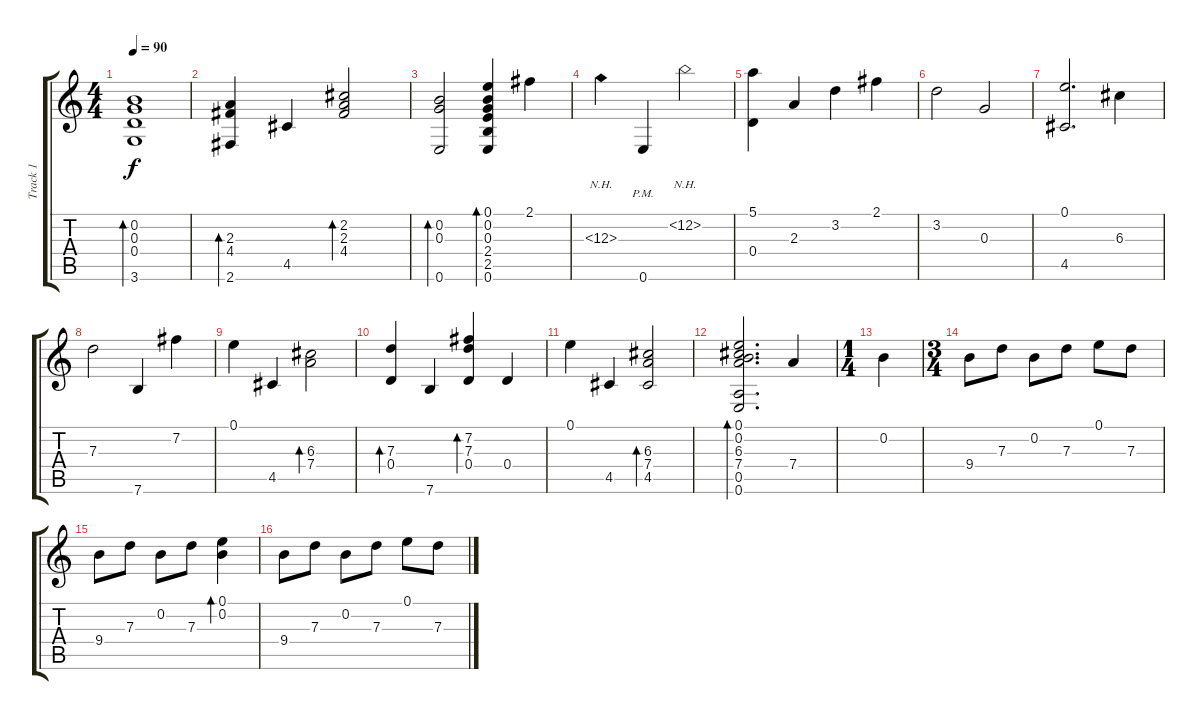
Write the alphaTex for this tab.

\track ("Track 1" "Track 1") {instrument acousticguitarsteel}
\staff {score tabs}
\tuning (E4 B3 G3 D3 A2 E2) {hide}
\ts (4 4)
\tempo 90
\clef g2
\ks c
(0.2 0.3 0.4 3.6).1{bd 60 dy f} |
(2.3 4.4 2.6).4{bd 60} 4.5.4 (2.2 2.3 4.4).2{bd 60} |
(0.2 0.3 0.6).2{bd 60} (0.1 0.2 0.3 2.4 2.5 0.6).4{bd 60} 2.1.4 |
12.3{nh}.4 0.6{pm}.4 12.2{nh}.2 |
(5.1 0.4).4 2.3.4 3.2.4 2.1.4 |
3.2.2 0.3.2 |
(0.1 4.5).2{d} 6.3.4 |
7.3.2 7.6.4 7.2.4 |
0.1.4 4.5.4 (6.3 7.4).2{bd 60} |
(7.3 0.4).4{bd 60} 7.6.4 (7.2 7.3 0.4).4{bd 60} 0.4.4 |
0.1.4 4.5.4 (6.3 7.4 4.5).2{bd 60} |
(0.1 0.2 6.3 7.4 0.5 0.6).2{d bd 60} 7.4.4 |
\ts (1 4)
0.2.4 |
\ts (3 4)
9.4.8 7.3.8 0.2.8 7.3.8 0.1.8 7.3.8 |
9.4.8 7.3.8 0.2.8 7.3.8 (0.1 0.2).4{bd 60} |
9.4.8 7.3.8 0.2.8 7.3.8 0.1.8 7.3.8
